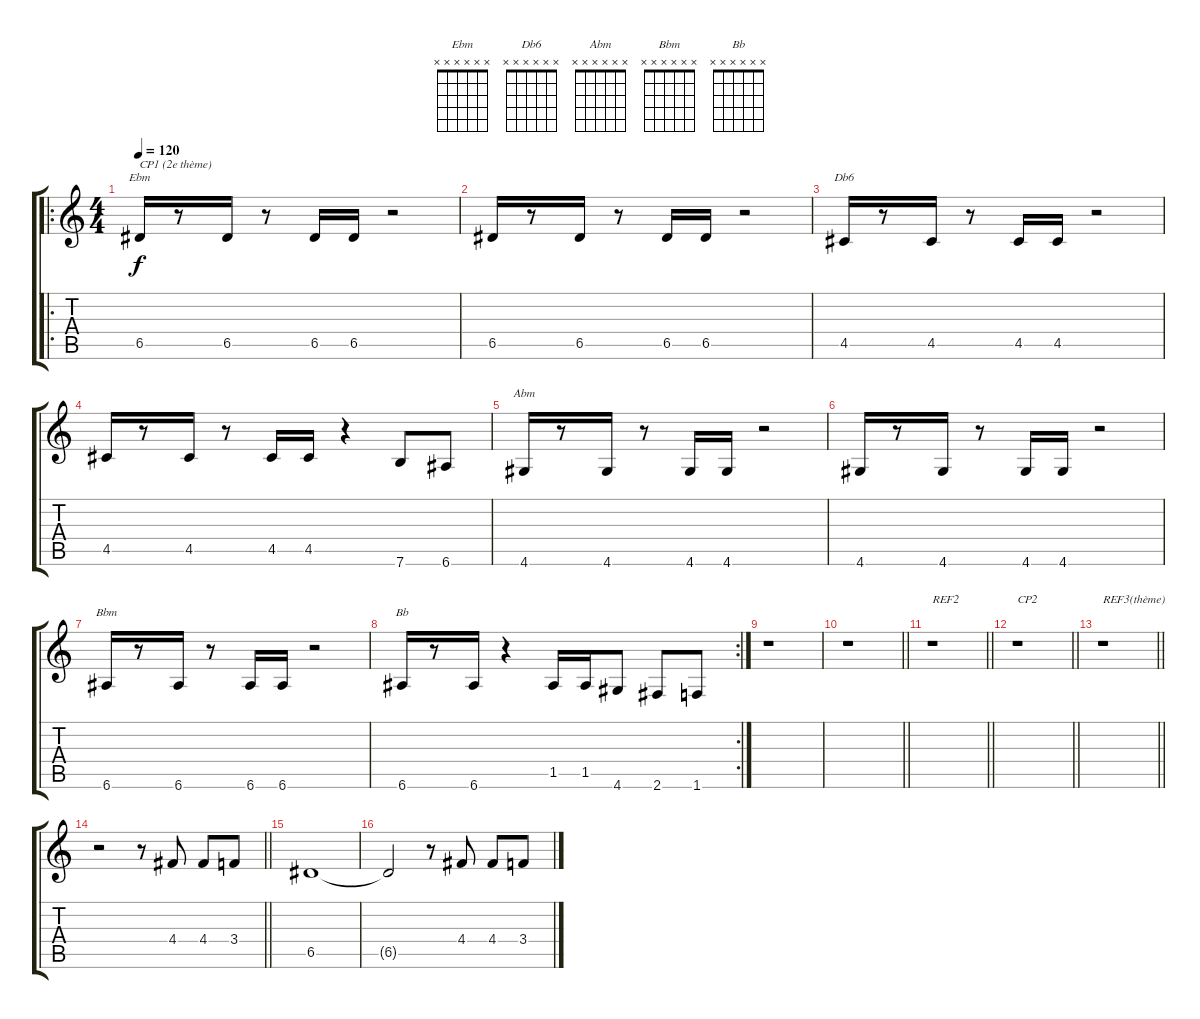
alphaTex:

\track "" {instrument acousticguitarnylon}
\staff {score tabs}
\tuning (E4 B3 G3 D3 A2 E2) {hide}
\chord ("Ebm" x x x x x x)
\chord ("Db6" x x x x x x)
\chord ("Abm" x x x x x x)
\chord ("Bbm" x x x x x x)
\chord ("Bb" x x x x x x)
\ro
\ts (4 4)
\tempo 120
\clef g2
\ks c
6.5.16{ch "Ebm" txt "CP1 (2e thème)" dy f} r.8 6.5.16 r.8 6.5.16 6.5.16 r.2 |
6.5.16 r.8 6.5.16 r.8 6.5.16 6.5.16 r.2 |
4.5.16{ch "Db6"} r.8 4.5.16 r.8 4.5.16 4.5.16 r.2 |
4.5.16 r.8 4.5.16 r.8 4.5.16 4.5.16 r.4 7.6.8 6.6.8 |
4.6.16{ch "Abm"} r.8 4.6.16 r.8 4.6.16 4.6.16 r.2 |
4.6.16 r.8 4.6.16 r.8 4.6.16 4.6.16 r.2 |
6.6.16{ch "Bbm"} r.8 6.6.16 r.8 6.6.16 6.6.16 r.2 |
\rc 2
6.6.16{ch "Bb"} r.8 6.6.16 r.4 1.5.16 1.5.16 4.6.8 2.6.8 1.6.8 |
r.1 |
\barLineRight lightlight
r.1 |
\barLineRight lightlight
r.1{txt "REF2"} |
\barLineRight lightlight
r.1{txt "CP2"} |
\barLineRight lightlight
r.1{txt "REF3(thème)"} |
\barLineRight lightlight
r.2 r.8 4.4.8 4.4.8 3.4.8 |
6.5.1 |
6.5{t}.2 r.8 4.4.8 4.4.8 3.4{sl}.8
